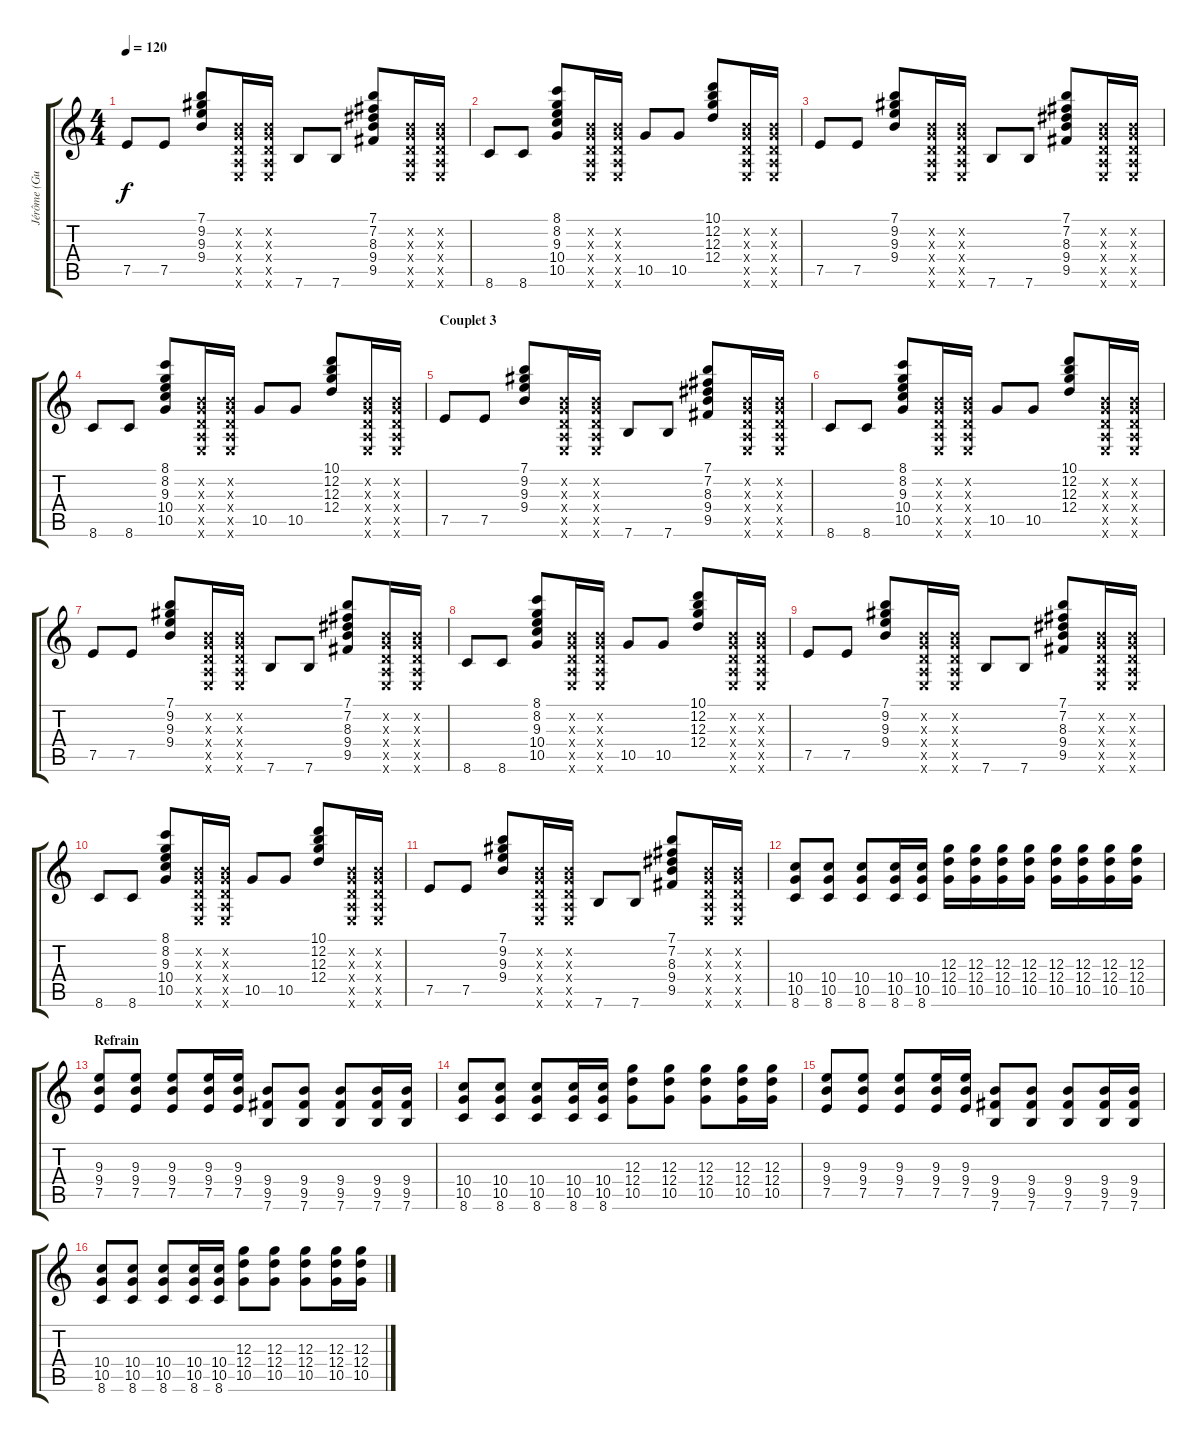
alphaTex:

\track ("Jérôme (Guitare)" "Jérôme (Gu") {instrument electricguitarclean}
\staff {score tabs}
\tuning (E4 B3 G3 D3 A2 E2) {hide}
\ts (4 4)
\tempo 120
\clef g2
\ks c
7.5.8{dy f instrument electricguitarclean} 7.5.8 (7.1 9.2 9.3 9.4).8 (0.2{x} 0.3{x} 0.4{x} 0.5{x} 0.6{x}).16 (0.2{x} 0.3{x} 0.4{x} 0.5{x} 0.6{x}).16 7.6.8 7.6.8 (7.1 7.2 8.3 9.4 9.5).8 (0.2{x} 0.3{x} 0.4{x} 0.5{x} 0.6{x}).16 (0.2{x} 0.3{x} 0.4{x} 0.5{x} 0.6{x}).16 |
8.6.8 8.6.8 (8.1 8.2 9.3 10.4 10.5).8 (0.2{x} 0.3{x} 0.4{x} 0.5{x} 0.6{x}).16 (0.2{x} 0.3{x} 0.4{x} 0.5{x} 0.6{x}).16 10.5.8 10.5.8 (10.1 12.2 12.3 12.4).8 (0.2{x} 0.3{x} 0.4{x} 0.5{x} 0.6{x}).16 (0.2{x} 0.3{x} 0.4{x} 0.5{x} 0.6{x}).16 |
7.5.8 7.5.8 (7.1 9.2 9.3 9.4).8 (0.2{x} 0.3{x} 0.4{x} 0.5{x} 0.6{x}).16 (0.2{x} 0.3{x} 0.4{x} 0.5{x} 0.6{x}).16 7.6.8 7.6.8 (7.1 7.2 8.3 9.4 9.5).8 (0.2{x} 0.3{x} 0.4{x} 0.5{x} 0.6{x}).16 (0.2{x} 0.3{x} 0.4{x} 0.5{x} 0.6{x}).16 |
8.6.8 8.6.8 (8.1 8.2 9.3 10.4 10.5).8 (0.2{x} 0.3{x} 0.4{x} 0.5{x} 0.6{x}).16 (0.2{x} 0.3{x} 0.4{x} 0.5{x} 0.6{x}).16 10.5.8 10.5.8 (10.1 12.2 12.3 12.4).8 (0.2{x} 0.3{x} 0.4{x} 0.5{x} 0.6{x}).16 (0.2{x} 0.3{x} 0.4{x} 0.5{x} 0.6{x}).16 |
\section ("" "Couplet 3")
7.5.8 7.5.8 (7.1 9.2 9.3 9.4).8 (0.2{x} 0.3{x} 0.4{x} 0.5{x} 0.6{x}).16 (0.2{x} 0.3{x} 0.4{x} 0.5{x} 0.6{x}).16 7.6.8 7.6.8 (7.1 7.2 8.3 9.4 9.5).8 (0.2{x} 0.3{x} 0.4{x} 0.5{x} 0.6{x}).16 (0.2{x} 0.3{x} 0.4{x} 0.5{x} 0.6{x}).16 |
8.6.8 8.6.8 (8.1 8.2 9.3 10.4 10.5).8 (0.2{x} 0.3{x} 0.4{x} 0.5{x} 0.6{x}).16 (0.2{x} 0.3{x} 0.4{x} 0.5{x} 0.6{x}).16 10.5.8 10.5.8 (10.1 12.2 12.3 12.4).8 (0.2{x} 0.3{x} 0.4{x} 0.5{x} 0.6{x}).16 (0.2{x} 0.3{x} 0.4{x} 0.5{x} 0.6{x}).16 |
7.5.8 7.5.8 (7.1 9.2 9.3 9.4).8 (0.2{x} 0.3{x} 0.4{x} 0.5{x} 0.6{x}).16 (0.2{x} 0.3{x} 0.4{x} 0.5{x} 0.6{x}).16 7.6.8 7.6.8 (7.1 7.2 8.3 9.4 9.5).8 (0.2{x} 0.3{x} 0.4{x} 0.5{x} 0.6{x}).16 (0.2{x} 0.3{x} 0.4{x} 0.5{x} 0.6{x}).16 |
8.6.8 8.6.8 (8.1 8.2 9.3 10.4 10.5).8 (0.2{x} 0.3{x} 0.4{x} 0.5{x} 0.6{x}).16 (0.2{x} 0.3{x} 0.4{x} 0.5{x} 0.6{x}).16 10.5.8 10.5.8 (10.1 12.2 12.3 12.4).8 (0.2{x} 0.3{x} 0.4{x} 0.5{x} 0.6{x}).16 (0.2{x} 0.3{x} 0.4{x} 0.5{x} 0.6{x}).16 |
7.5.8 7.5.8 (7.1 9.2 9.3 9.4).8 (0.2{x} 0.3{x} 0.4{x} 0.5{x} 0.6{x}).16 (0.2{x} 0.3{x} 0.4{x} 0.5{x} 0.6{x}).16 7.6.8 7.6.8 (7.1 7.2 8.3 9.4 9.5).8 (0.2{x} 0.3{x} 0.4{x} 0.5{x} 0.6{x}).16 (0.2{x} 0.3{x} 0.4{x} 0.5{x} 0.6{x}).16 |
8.6.8 8.6.8 (8.1 8.2 9.3 10.4 10.5).8 (0.2{x} 0.3{x} 0.4{x} 0.5{x} 0.6{x}).16 (0.2{x} 0.3{x} 0.4{x} 0.5{x} 0.6{x}).16 10.5.8 10.5.8 (10.1 12.2 12.3 12.4).8 (0.2{x} 0.3{x} 0.4{x} 0.5{x} 0.6{x}).16 (0.2{x} 0.3{x} 0.4{x} 0.5{x} 0.6{x}).16 |
7.5.8 7.5.8 (7.1 9.2 9.3 9.4).8 (0.2{x} 0.3{x} 0.4{x} 0.5{x} 0.6{x}).16 (0.2{x} 0.3{x} 0.4{x} 0.5{x} 0.6{x}).16 7.6.8 7.6.8 (7.1 7.2 8.3 9.4 9.5).8 (0.2{x} 0.3{x} 0.4{x} 0.5{x} 0.6{x}).16 (0.2{x} 0.3{x} 0.4{x} 0.5{x} 0.6{x}).16 |
(10.4 10.5 8.6).8{instrument distortionguitar} (10.4 10.5 8.6).8 (10.4 10.5 8.6).8 (10.4 10.5 8.6).16 (10.4 10.5 8.6).16 (12.3 12.4 10.5).16 (12.3 12.4 10.5).16 (12.3 12.4 10.5).16 (12.3 12.4 10.5).16 (12.3 12.4 10.5).16 (12.3 12.4 10.5).16 (12.3 12.4 10.5).16 (12.3 12.4 10.5).16 |
\section ("" "Refrain")
(9.3 9.4 7.5).8 (9.3 9.4 7.5).8 (9.3 9.4 7.5).8 (9.3 9.4 7.5).16 (9.3 9.4 7.5).16 (9.4 9.5 7.6).8 (9.4 9.5 7.6).8 (9.4 9.5 7.6).8 (9.4 9.5 7.6).16 (9.4 9.5 7.6).16 |
(10.4 10.5 8.6).8 (10.4 10.5 8.6).8 (10.4 10.5 8.6).8 (10.4 10.5 8.6).16 (10.4 10.5 8.6).16 (12.3 12.4 10.5).8 (12.3 12.4 10.5).8 (12.3 12.4 10.5).8 (12.3 12.4 10.5).16 (12.3 12.4 10.5).16 |
(9.3 9.4 7.5).8 (9.3 9.4 7.5).8 (9.3 9.4 7.5).8 (9.3 9.4 7.5).16 (9.3 9.4 7.5).16 (9.4 9.5 7.6).8 (9.4 9.5 7.6).8 (9.4 9.5 7.6).8 (9.4 9.5 7.6).16 (9.4 9.5 7.6).16 |
(10.4 10.5 8.6).8 (10.4 10.5 8.6).8 (10.4 10.5 8.6).8 (10.4 10.5 8.6).16 (10.4 10.5 8.6).16 (12.3 12.4 10.5).8 (12.3 12.4 10.5).8 (12.3 12.4 10.5).8 (12.3 12.4 10.5).16 (12.3 12.4 10.5).16
